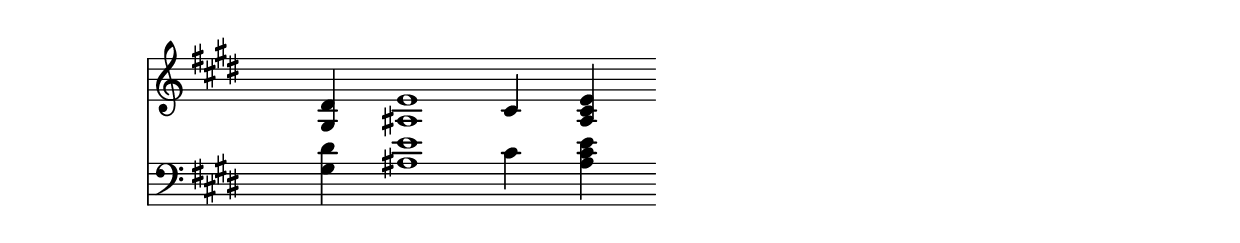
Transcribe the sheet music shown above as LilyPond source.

\version "2.24.3"

% Render the following components in parallel
%

<<

\new Staff {

    \clef treble
    \omit Score.BarLine
    \omit Staff.TimeSignature

    % Add extra space between the key signature and the first note
    \override Staff.KeySignature.space-alist.first-note = #'(extra-space . 8)
    % In case there is no key signature, add space from clef
    \override Staff.Clef.space-alist.first-note = #'(extra-space . 8)

    \key e \major

    <gis dis' >4  <ais e' >1  <cis' >4  <a cis' e' >4
}


\new Staff {

    \clef bass
    \omit Score.BarLine
    \omit Staff.TimeSignature

    % Add extra space between the key signature and the first note
    \override Staff.KeySignature.space-alist.first-note = #'(extra-space . 8)
    % In case there is no key signature, add space from clef
    \override Staff.Clef.space-alist.first-note = #'(extra-space . 8)

    \key e \major

    <gis dis' >4  <ais e' >1  <cis' >4  <a cis' e' >4
}


>>


% Increase the separation between adjacent notes (chords)
%
\layout {
  \context {
    \Score
    \override SpacingSpanner.base-shortest-duration = #(ly:make-moment 1/64)
  }
}


% Suppress the footer
%
\header {
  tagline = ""  % removed
}
